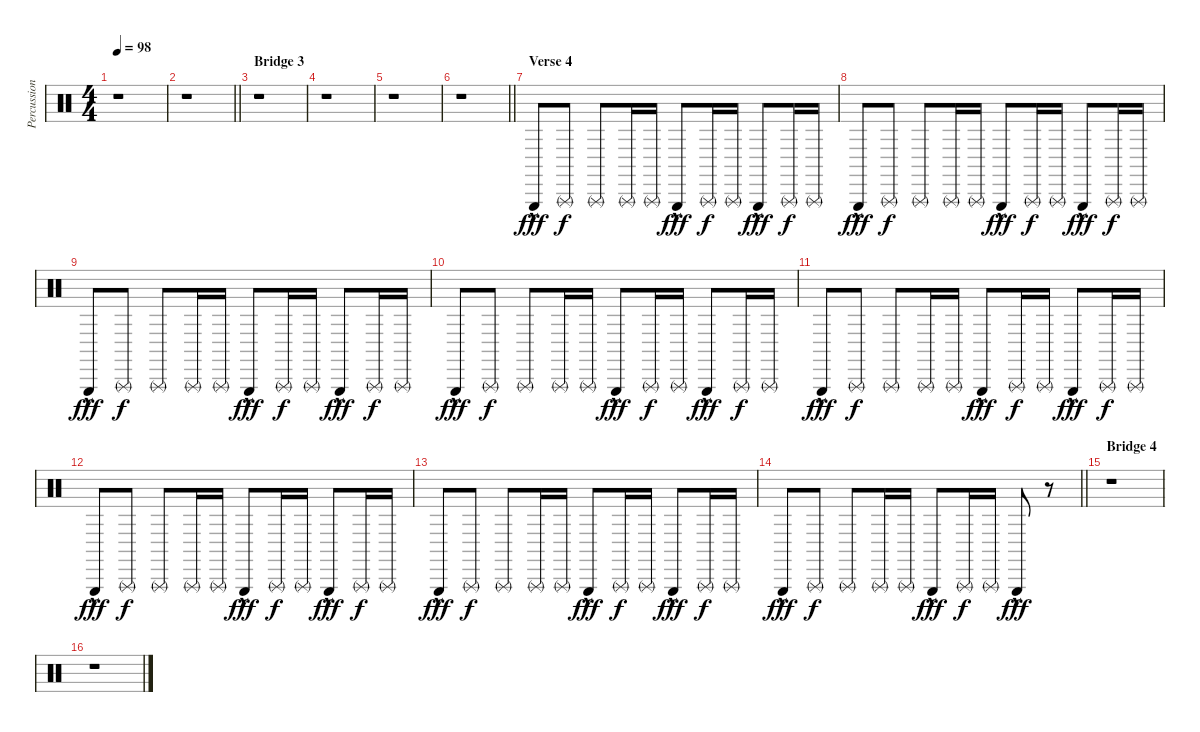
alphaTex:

\track ("Percussion -- Steven Tyler" "Percussion") {instrument percussion}
\staff {score}
\articulation defaults
\ts (4 4)
\tempo 98
\clef neutral
\ks c
r.1{dy f} |
\barLineRight lightlight
r.1 |
\section ("" "Bridge 3")
r.1 |
r.1 |
r.1 |
\barLineRight lightlight
r.1 |
\section ("" "Verse 4")
"Triangle (hit)"{hac}.8{dy fff} "Triangle (rnute)".8{dy f} "Triangle (rnute)".8 "Triangle (rnute)".16 "Triangle (rnute)".16 "Triangle (hit)"{hac}.8{dy fff} "Triangle (rnute)".16{dy f} "Triangle (rnute)".16 "Triangle (hit)"{hac}.8{dy fff} "Triangle (rnute)".16{dy f} "Triangle (rnute)".16 |
"Triangle (hit)"{hac}.8{dy fff} "Triangle (rnute)".8{dy f} "Triangle (rnute)".8 "Triangle (rnute)".16 "Triangle (rnute)".16 "Triangle (hit)"{hac}.8{dy fff} "Triangle (rnute)".16{dy f} "Triangle (rnute)".16 "Triangle (hit)"{hac}.8{dy fff} "Triangle (rnute)".16{dy f} "Triangle (rnute)".16 |
"Triangle (hit)"{hac}.8{dy fff} "Triangle (rnute)".8{dy f} "Triangle (rnute)".8 "Triangle (rnute)".16 "Triangle (rnute)".16 "Triangle (hit)"{hac}.8{dy fff} "Triangle (rnute)".16{dy f} "Triangle (rnute)".16 "Triangle (hit)"{hac}.8{dy fff} "Triangle (rnute)".16{dy f} "Triangle (rnute)".16 |
"Triangle (hit)"{hac}.8{dy fff} "Triangle (rnute)".8{dy f} "Triangle (rnute)".8 "Triangle (rnute)".16 "Triangle (rnute)".16 "Triangle (hit)"{hac}.8{dy fff} "Triangle (rnute)".16{dy f} "Triangle (rnute)".16 "Triangle (hit)"{hac}.8{dy fff} "Triangle (rnute)".16{dy f} "Triangle (rnute)".16 |
"Triangle (hit)"{hac}.8{dy fff} "Triangle (rnute)".8{dy f} "Triangle (rnute)".8 "Triangle (rnute)".16 "Triangle (rnute)".16 "Triangle (hit)"{hac}.8{dy fff} "Triangle (rnute)".16{dy f} "Triangle (rnute)".16 "Triangle (hit)"{hac}.8{dy fff} "Triangle (rnute)".16{dy f} "Triangle (rnute)".16 |
"Triangle (hit)"{hac}.8{dy fff} "Triangle (rnute)".8{dy f} "Triangle (rnute)".8 "Triangle (rnute)".16 "Triangle (rnute)".16 "Triangle (hit)"{hac}.8{dy fff} "Triangle (rnute)".16{dy f} "Triangle (rnute)".16 "Triangle (hit)"{hac}.8{dy fff} "Triangle (rnute)".16{dy f} "Triangle (rnute)".16 |
"Triangle (hit)"{hac}.8{dy fff} "Triangle (rnute)".8{dy f} "Triangle (rnute)".8 "Triangle (rnute)".16 "Triangle (rnute)".16 "Triangle (hit)"{hac}.8{dy fff} "Triangle (rnute)".16{dy f} "Triangle (rnute)".16 "Triangle (hit)"{hac}.8{dy fff} "Triangle (rnute)".16{dy f} "Triangle (rnute)".16 |
\barLineRight lightlight "Triangle (hit)"{hac}.8{dy fff} "Triangle (rnute)".8{dy f} "Triangle (rnute)".8 "Triangle (rnute)".16 "Triangle (rnute)".16 "Triangle (hit)"{hac}.8{dy fff} "Triangle (rnute)".16{dy f} "Triangle (rnute)".16 "Triangle (hit)"{hac}.8{dy fff}
r.8 |
\section ("" "Bridge 4")
r.1 |
r.1
